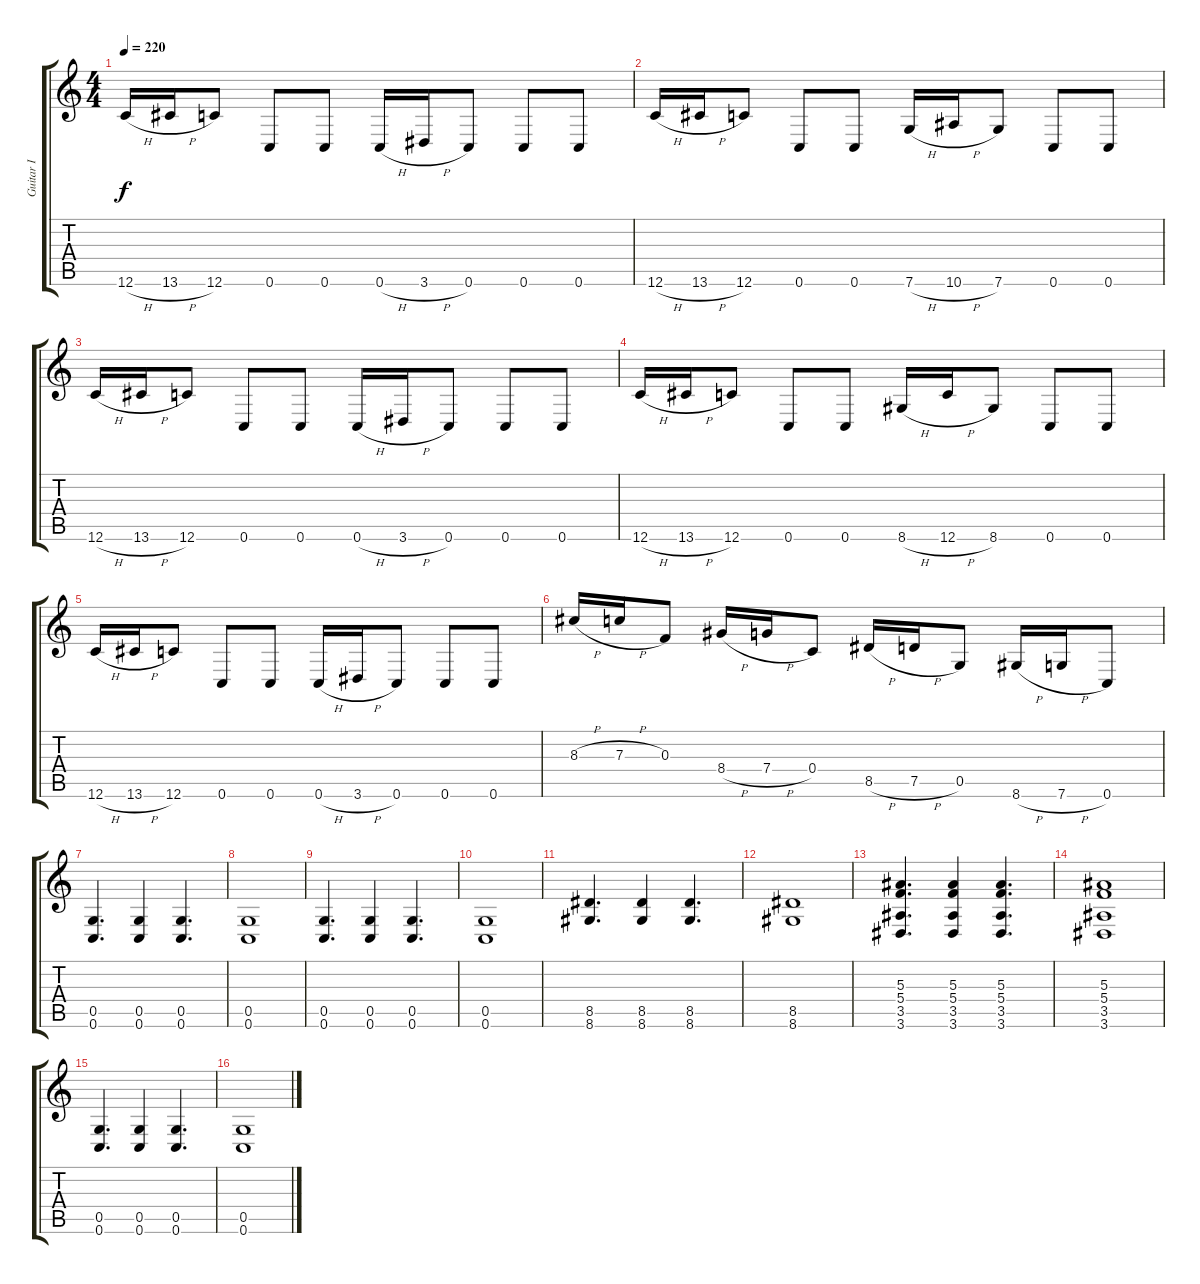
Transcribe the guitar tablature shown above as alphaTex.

\track ("Guitar I" "Guitar I") {instrument overdrivenguitar}
\staff {score tabs}
\tuning (D4 A3 F3 C3 G2 C2) {hide}
\ts (4 4)
\tempo 220
\clef g2
\ks c
12.6{h}.16{dy f} 13.6{h}.16 12.6.8 0.6.8 0.6.8 0.6{h}.16 3.6{h}.16 0.6.8 0.6.8 0.6.8 |
12.6{h}.16 13.6{h}.16 12.6.8 0.6.8 0.6.8 7.6{h}.16 10.6{h}.16 7.6.8 0.6.8 0.6.8 |
12.6{h}.16 13.6{h}.16 12.6.8 0.6.8 0.6.8 0.6{h}.16 3.6{h}.16 0.6.8 0.6.8 0.6.8 |
12.6{h}.16 13.6{h}.16 12.6.8 0.6.8 0.6.8 8.6{h}.16 12.6{h}.16 8.6.8 0.6.8 0.6.8 |
12.6{h}.16 13.6{h}.16 12.6.8 0.6.8 0.6.8 0.6{h}.16 3.6{h}.16 0.6.8 0.6.8 0.6.8 |
8.3{h}.16 7.3{h}.16 0.3.8 8.4{h}.16 7.4{h}.16 0.4.8 8.5{h}.16 7.5{h}.16 0.5.8 8.6{h}.16 7.6{h}.16 0.6.8 |
(0.5 0.6).4{d} (0.5 0.6).4 (0.5 0.6).4{d} |
(0.5 0.6).1 |
(0.5 0.6).4{d} (0.5 0.6).4 (0.5 0.6).4{d} |
(0.5 0.6).1 |
(8.5 8.6).4{d} (8.5 8.6).4 (8.5 8.6).4{d} |
(8.5 8.6).1 |
(5.3 5.4 3.5 3.6).4{d} (5.3 5.4 3.5 3.6).4 (5.3 5.4 3.5 3.6).4{d} |
(5.3 5.4 3.5 3.6).1 |
(0.5 0.6).4{d} (0.5 0.6).4 (0.5 0.6).4{d} |
(0.5 0.6).1
